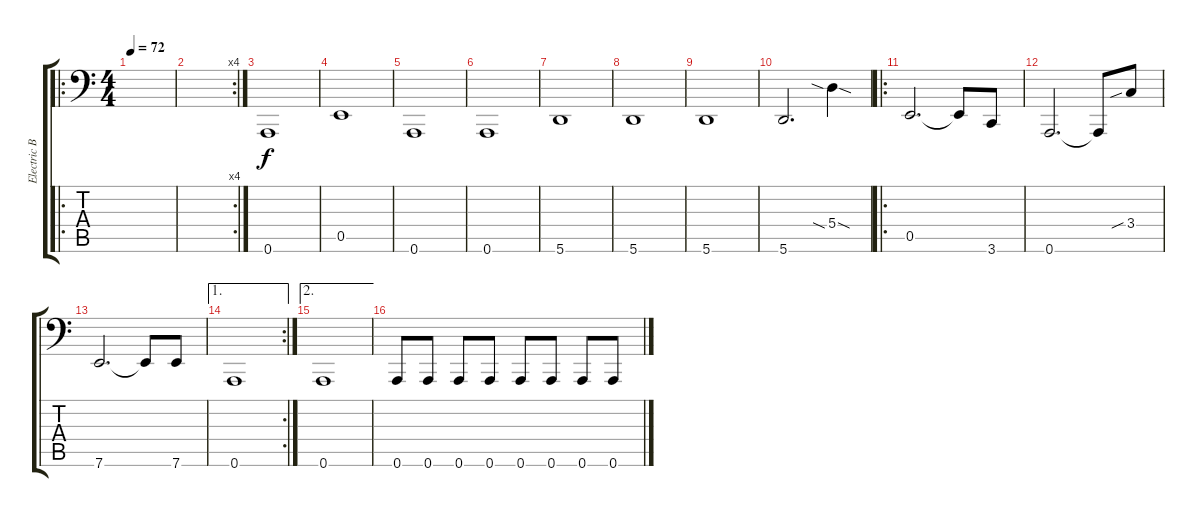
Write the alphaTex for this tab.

\track ("Electric Bass" "Electric B") {instrument electricbassfinger}
\staff {score tabs}
\tuning (C3 G2 D2 A1 E1 A0) {hide}
\ro
\ts (4 4)
\tempo 72
\clef f4
\ks c
|
\rc 4
|
0.6.1 |
0.5.1 |
0.6.1 |
0.6.1 |
5.6.1 |
5.6.1 |
5.6.1 |
5.6.2{d} 5.4{sia sod}.4 |
\ro
0.5.2{d} 0.5{t}.8 3.6.8 |
0.6.2{d} 0.6{t}.8 3.4{sib}.8 |
7.6.2{d} 7.6{t}.8 7.6.8 |
\ae 1
\rc 2
0.6.1 |
\ae 2
0.6.1 |
0.6.8 0.6.8 0.6.8 0.6.8 0.6.8 0.6.8 0.6.8 0.6.8
